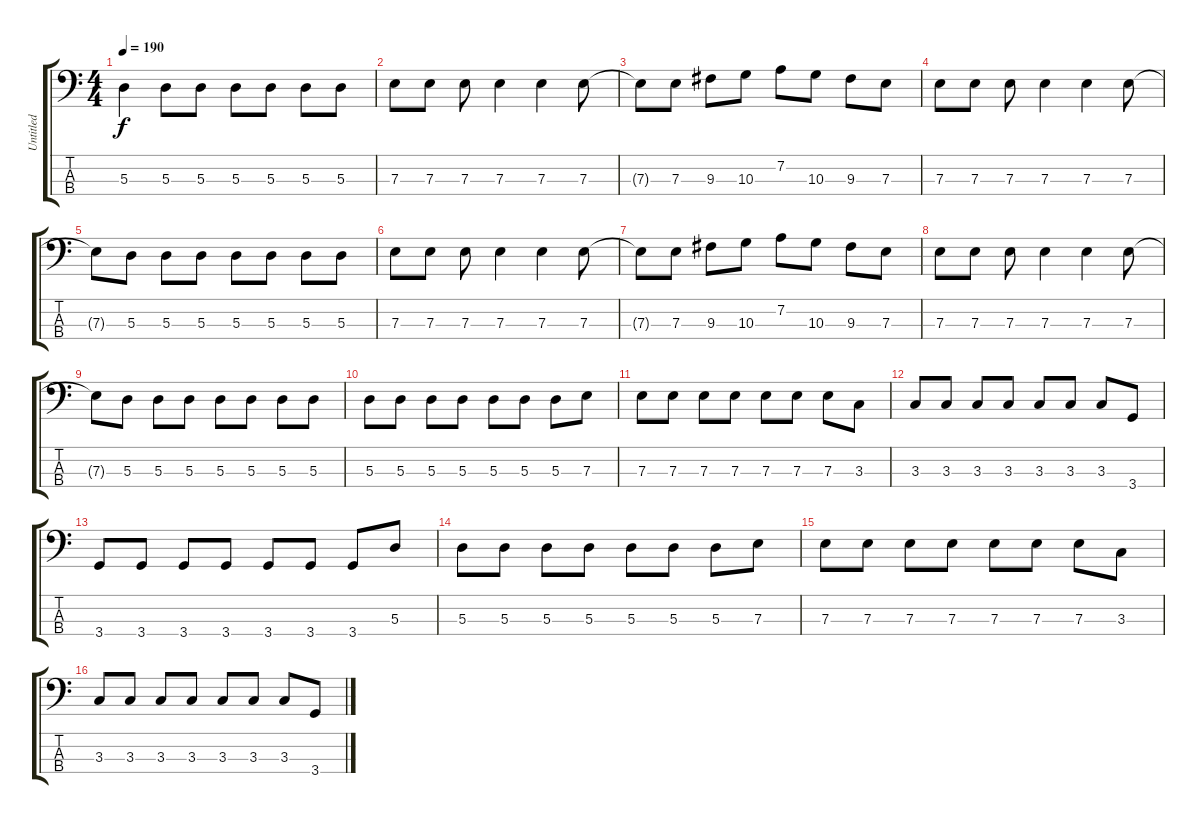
\track ("Untitled" "Untitled") {instrument electricbassfinger}
\staff {score tabs}
\tuning (G2 D2 A1 E1) {hide}
\ts (4 4)
\tempo 190
\clef f4
\ks c
5.3.4{dy f} 5.3.8 5.3.8 5.3.8 5.3.8 5.3.8 5.3.8 |
7.3.8 7.3.8 7.3.8 7.3.4 7.3.4 7.3.8 |
7.3{t}.8 7.3.8 9.3.8 10.3.8 7.2.8 10.3.8 9.3.8 7.3.8 |
7.3.8 7.3.8 7.3.8 7.3.4 7.3.4 7.3.8 |
7.3{t}.8 5.3.8 5.3.8 5.3.8 5.3.8 5.3.8 5.3.8 5.3.8 |
7.3.8 7.3.8 7.3.8 7.3.4 7.3.4 7.3.8 |
7.3{t}.8 7.3.8 9.3.8 10.3.8 7.2.8 10.3.8 9.3.8 7.3.8 |
7.3.8 7.3.8 7.3.8 7.3.4 7.3.4 7.3.8 |
7.3{t}.8 5.3.8 5.3.8 5.3.8 5.3.8 5.3.8 5.3.8 5.3.8 |
5.3.8 5.3.8 5.3.8 5.3.8 5.3.8 5.3.8 5.3.8 7.3.8 |
7.3.8 7.3.8 7.3.8 7.3.8 7.3.8 7.3.8 7.3.8 3.3.8 |
3.3.8 3.3.8 3.3.8 3.3.8 3.3.8 3.3.8 3.3.8 3.4.8 |
3.4.8 3.4.8 3.4.8 3.4.8 3.4.8 3.4.8 3.4.8 5.3.8 |
5.3.8 5.3.8 5.3.8 5.3.8 5.3.8 5.3.8 5.3.8 7.3.8 |
7.3.8 7.3.8 7.3.8 7.3.8 7.3.8 7.3.8 7.3.8 3.3.8 |
3.3.8 3.3.8 3.3.8 3.3.8 3.3.8 3.3.8 3.3.8 3.4.8
